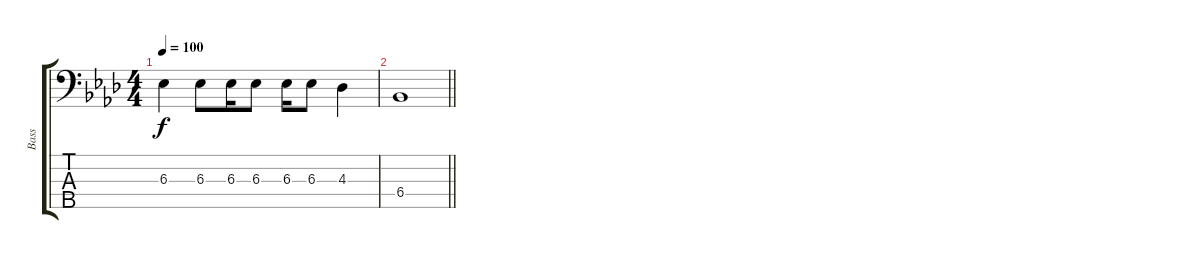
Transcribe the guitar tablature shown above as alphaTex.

\track ("Bass" "Bass") {instrument electricbassfinger}
\staff {score tabs}
\tuning (G2 D2 A1 E1 B0) {hide}
\ts (4 4)
\tempo 100
\clef f4
\ks ab
6.3.4{dy f} 6.3.8 6.3.16 6.3.8 6.3.16 6.3.8 4.3.4 |
\barLineRight lightlight
6.4.1
